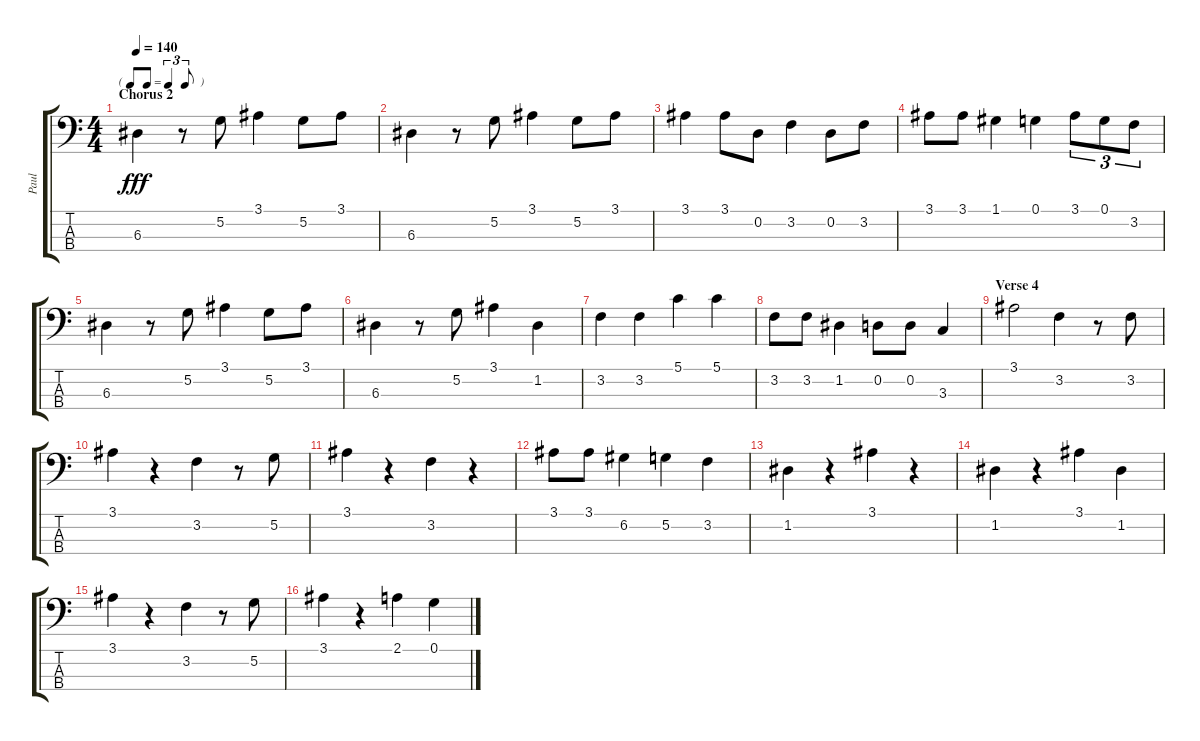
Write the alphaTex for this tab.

\track ("Paul" "Paul") {instrument electricbassfinger}
\staff {score tabs}
\tuning (G2 D2 A1 E1) {hide}
\ts (4 4)
\tf triplet8th
\section ("" "Chorus 2")
\tempo 140
\clef f4
\ks c
6.3.4{dy fff} r.8 5.2.8 3.1.4 5.2.8 3.1.8 |
6.3.4 r.8 5.2.8 3.1.4 5.2.8 3.1.8 |
3.1.4 3.1.8 0.2.8 3.2.4 0.2.8 3.2.8 |
3.1.8 3.1.8 1.1.4 0.1.4 3.1.8{tu (3 2)} 0.1.8{tu (3 2)} 3.2.8{tu (3 2)} |
6.3.4 r.8 5.2.8 3.1.4 5.2.8 3.1.8 |
6.3.4 r.8 5.2.8 3.1.4 1.2.4 |
3.2.4 3.2.4 5.1.4 5.1.4 |
3.2.8 3.2.8 1.2.4 0.2.8 0.2.8 3.3.4 |
\section ("" "Verse 4")
3.1.2 3.2.4 r.8 3.2.8 |
3.1.4 r.4 3.2.4 r.8 5.2.8 |
3.1.4 r.4 3.2.4 r.4 |
3.1.8 3.1.8 6.2.4 5.2.4 3.2.4 |
1.2.4 r.4 3.1.4 r.4 |
1.2.4 r.4 3.1.4 1.2.4 |
3.1.4 r.4 3.2.4 r.8 5.2.8 |
3.1.4 r.4 2.1.4 0.1.4
